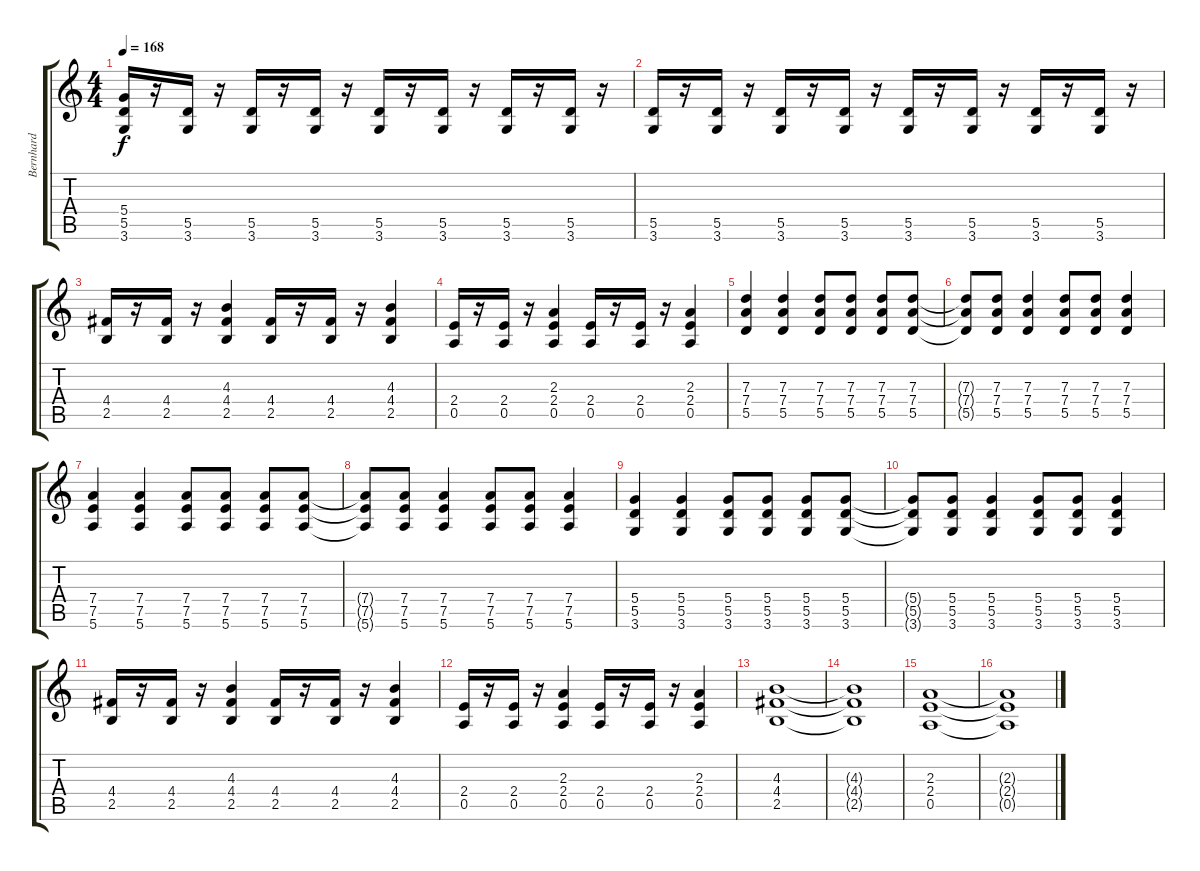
\track ("Bernhard" "Bernhard") {instrument distortionguitar}
\staff {score tabs}
\tuning (E4 B3 G3 D3 A2 E2) {hide}
\ts (4 4)
\tempo 168
\clef g2
\ks c
(5.4 5.5 3.6).16{dy f} r.16 (5.5 3.6).16 r.16 (5.5 3.6).16 r.16 (5.5 3.6).16 r.16 (5.5 3.6).16 r.16 (5.5 3.6).16 r.16 (5.5 3.6).16 r.16 (5.5 3.6).16 r.16 |
(5.5 3.6).16 r.16 (5.5 3.6).16 r.16 (5.5 3.6).16 r.16 (5.5 3.6).16 r.16 (5.5 3.6).16 r.16 (5.5 3.6).16 r.16 (5.5 3.6).16 r.16 (5.5 3.6).16 r.16 |
(4.4 2.5).16 r.16 (4.4 2.5).16 r.16 (4.3 4.4 2.5).4 (4.4 2.5).16 r.16 (4.4 2.5).16 r.16 (4.3 4.4 2.5).4 |
(2.4 0.5).16 r.16 (2.4 0.5).16 r.16 (2.3 2.4 0.5).4 (2.4 0.5).16 r.16 (2.4 0.5).16 r.16 (2.3 2.4 0.5).4 |
(7.3 7.4 5.5).4 (7.3 7.4 5.5).4 (7.3 7.4 5.5).8 (7.3 7.4 5.5).8 (7.3 7.4 5.5).8 (7.3 7.4 5.5).8 |
(7.3{t} 7.4{t} 5.5{t}).8 (7.3 7.4 5.5).8 (7.3 7.4 5.5).4 (7.3 7.4 5.5).8 (7.3 7.4 5.5).8 (7.3 7.4 5.5).4 |
(7.4 7.5 5.6).4 (7.4 7.5 5.6).4 (7.4 7.5 5.6).8 (7.4 7.5 5.6).8 (7.4 7.5 5.6).8 (7.4 7.5 5.6).8 |
(7.4{t} 7.5{t} 5.6{t}).8 (7.4 7.5 5.6).8 (7.4 7.5 5.6).4 (7.4 7.5 5.6).8 (7.4 7.5 5.6).8 (7.4 7.5 5.6).4 |
(5.4 5.5 3.6).4 (5.4 5.5 3.6).4 (5.4 5.5 3.6).8 (5.4 5.5 3.6).8 (5.4 5.5 3.6).8 (5.4 5.5 3.6).8 |
(5.4{t} 5.5{t} 3.6{t}).8 (5.4 5.5 3.6).8 (5.4 5.5 3.6).4 (5.4 5.5 3.6).8 (5.4 5.5 3.6).8 (5.4 5.5 3.6).4 |
(4.4 2.5).16 r.16 (4.4 2.5).16 r.16 (4.3 4.4 2.5).4 (4.4 2.5).16 r.16 (4.4 2.5).16 r.16 (4.3 4.4 2.5).4 |
(2.4 0.5).16 r.16 (2.4 0.5).16 r.16 (2.3 2.4 0.5).4 (2.4 0.5).16 r.16 (2.4 0.5).16 r.16 (2.3 2.4 0.5).4 |
(4.3 4.4 2.5).1 |
(4.3{t} 4.4{t} 2.5{t}).1 |
(2.3 2.4 0.5).1 |
(2.3{t} 2.4{t} 0.5{t}).1
